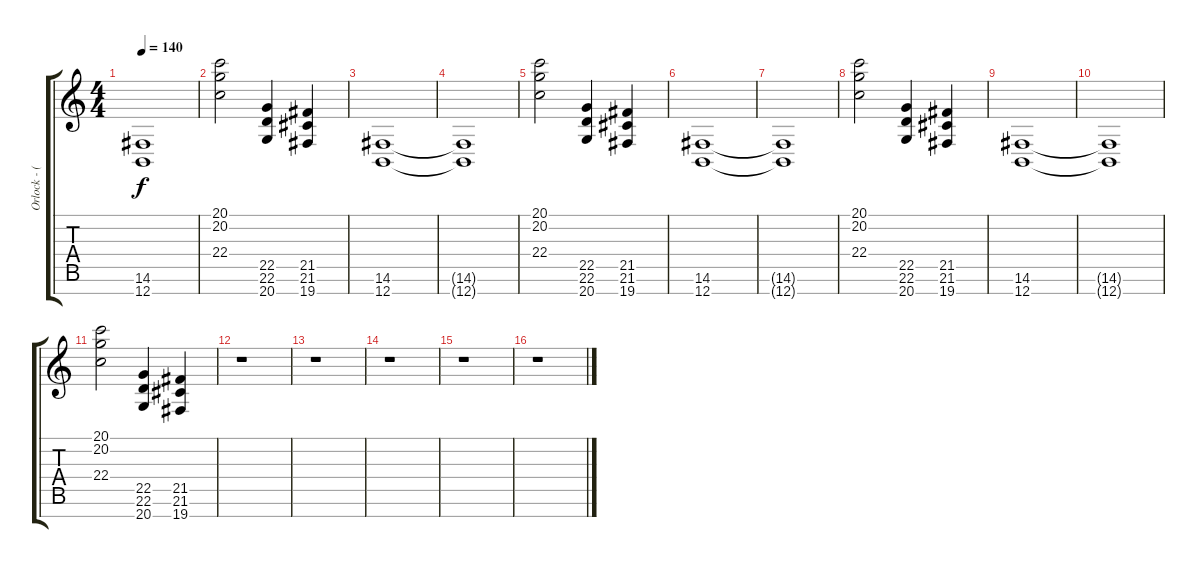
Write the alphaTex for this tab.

\track ("Orlock - (Choir Aahs)" "Orlock - (") {instrument choiraahs}
\staff {score tabs}
\tuning (E4 B3 G3 D3 A2 E2 B1) {hide}
\ts (4 4)
\tempo 140
\clef g2
\ks c
(14.6{t} 12.7{t}).1{dy f} |
(20.1 20.2 22.4).2 (22.5 22.6 20.7).4 (21.5 21.6 19.7).4 |
(14.6 12.7).1 |
(14.6{t} 12.7{t}).1 |
(20.1 20.2 22.4).2 (22.5 22.6 20.7).4 (21.5 21.6 19.7).4 |
(14.6 12.7).1 |
(14.6{t} 12.7{t}).1 |
(20.1 20.2 22.4).2 (22.5 22.6 20.7).4 (21.5 21.6 19.7).4 |
(14.6 12.7).1 |
(14.6{t} 12.7{t}).1 |
(20.1 20.2 22.4).2 (22.5 22.6 20.7).4 (21.5 21.6 19.7).4 |
r.1 |
r.1 |
r.1 |
r.1 |
r.1
